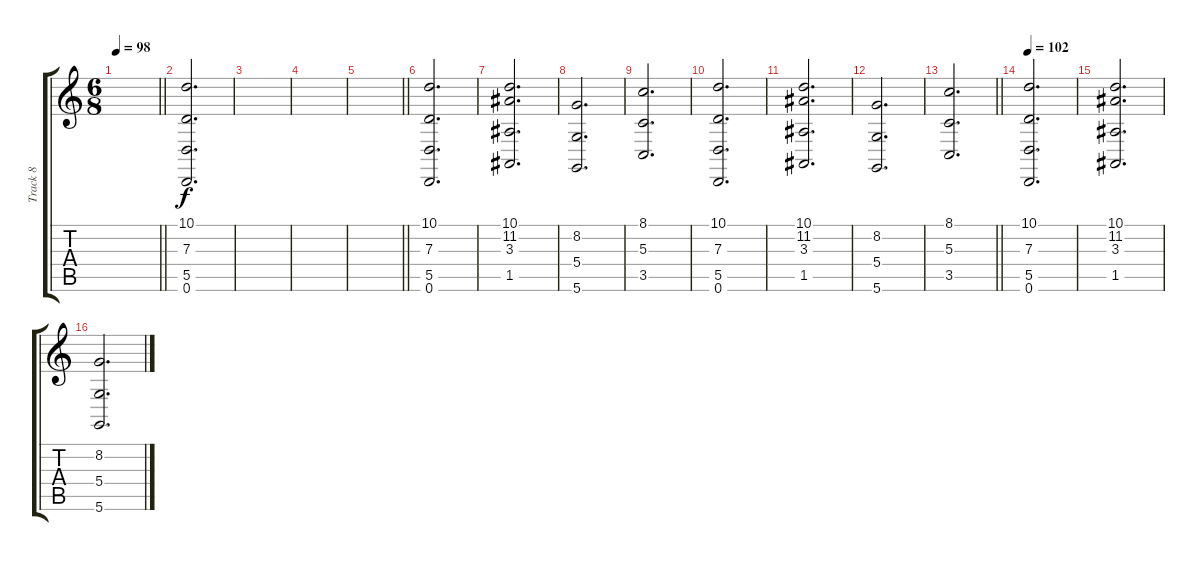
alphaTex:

\track ("Track 8" "Track 8") {instrument tubularbells}
\staff {score tabs}
\tuning (E4 B3 G3 D3 A2 D2) {hide}
\ts (6 8)
\tempo 98
\clef g2
\barLineRight lightlight
\ks c
|
(10.1 7.3 5.5 0.6).2{d volume 13 instrument tubularbells} |
|
|
\barLineRight lightlight
|
(10.1 7.3 5.5 0.6).2{d volume 10 instrument choiraahs} |
(10.1 11.2 3.3 1.5).2{d} |
(8.2 5.4 5.6).2{d} |
(8.1 5.3 3.5).2{d} |
(10.1 7.3 5.5 0.6).2{d} |
(10.1 11.2 3.3 1.5).2{d} |
(8.2 5.4 5.6).2{d} |
\barLineRight lightlight
(8.1 5.3 3.5).2{d} |
\tempo 102
(10.1 7.3 5.5 0.6).2{d} |
(10.1 11.2 3.3 1.5).2{d} |
(8.2 5.4 5.6).2{d}
